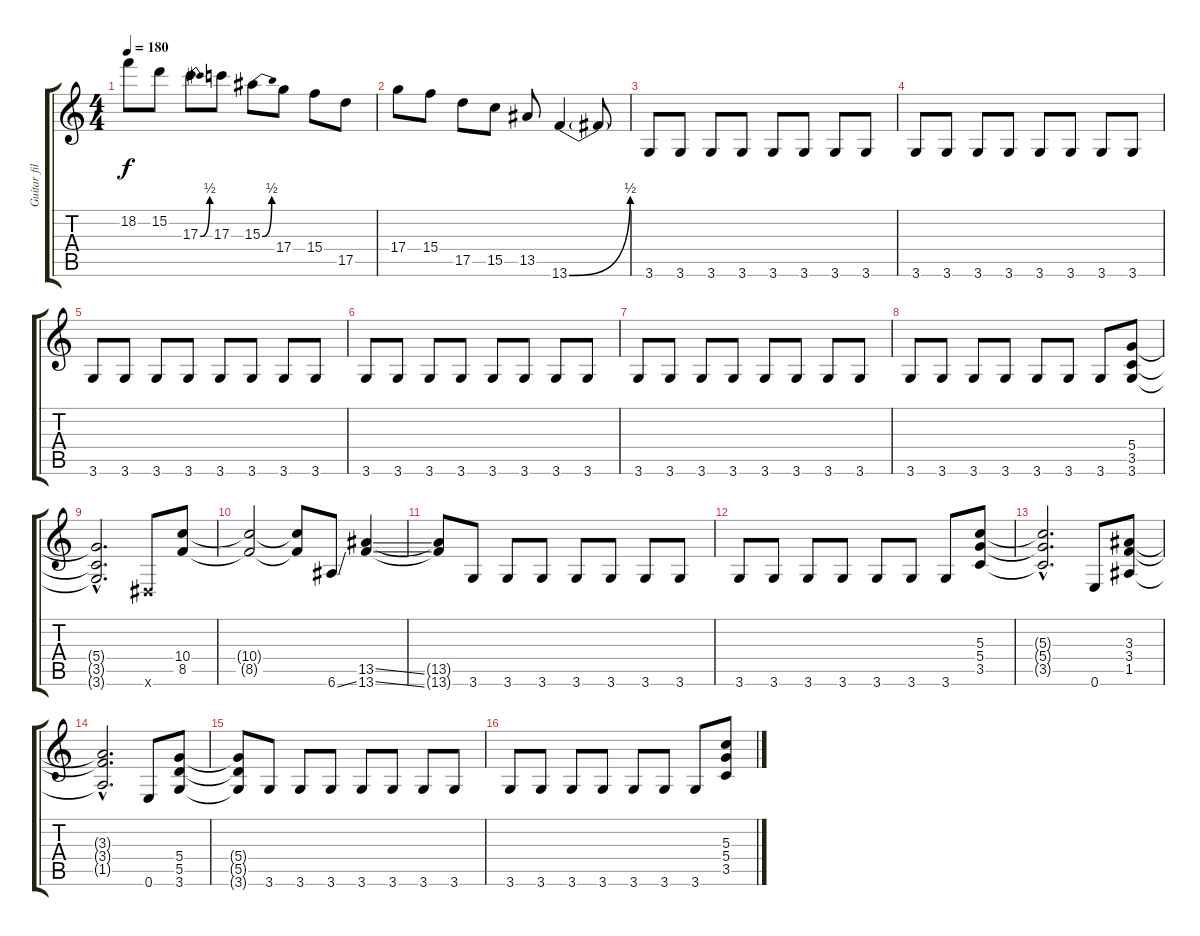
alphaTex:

\track ("Guitar fills" "Guitar fil") {instrument distortionguitar}
\staff {score tabs}
\tuning (E4 B3 G3 D3 A2 E2) {hide}
\ts (4 4)
\tempo 180
\clef g2
\ks c
18.2.8{dy f} 15.2.8 17.3{be (bend 0 0 60 2)}.8 17.3.8 15.3{be (bend 0 0 60 2)}.8 17.4.8 15.4.8 17.5.8 |
17.4.8 15.4.8 17.5.8 15.5.8 13.5.8 13.6{be (bend 0 0 60 2)}.4 13.6{t}.8 |
3.6.8 3.6.8 3.6.8 3.6.8 3.6.8 3.6.8 3.6.8 3.6.8 |
3.6.8 3.6.8 3.6.8 3.6.8 3.6.8 3.6.8 3.6.8 3.6.8 |
3.6.8 3.6.8 3.6.8 3.6.8 3.6.8 3.6.8 3.6.8 3.6.8 |
3.6.8 3.6.8 3.6.8 3.6.8 3.6.8 3.6.8 3.6.8 3.6.8 |
3.6.8 3.6.8 3.6.8 3.6.8 3.6.8 3.6.8 3.6.8 3.6.8 |
3.6.8 3.6.8 3.6.8 3.6.8 3.6.8 3.6.8 3.6.8 (5.4 3.5 3.6).8 |
(5.4{hac t} 3.5{hac t} 3.6{hac t}).2{d} -1.6{x}.8 (10.4 8.5).8 |
(10.4{t} 8.5{t}).2 (10.4{t} 8.5{t}).8 6.6{ss}.8 (13.5{ss} 13.6{ss}).4 |
(13.5{t} 13.6{t}).8 3.6.8 3.6.8 3.6.8 3.6.8 3.6.8 3.6.8 3.6.8 |
3.6.8 3.6.8 3.6.8 3.6.8 3.6.8 3.6.8 3.6.8 (5.3 5.4 3.5).8 |
(5.3{hac t} 5.4{hac t} 3.5{hac t}).2{d} 0.6.8 (3.3 3.4 1.5).8 |
(3.3{hac t} 3.4{hac t} 1.5{hac t}).2{d} 0.6.8 (5.4 5.5 3.6).8 |
(5.4{t} 5.5{t} 3.6{t}).8 3.6.8 3.6.8 3.6.8 3.6.8 3.6.8 3.6.8 3.6.8 |
3.6.8 3.6.8 3.6.8 3.6.8 3.6.8 3.6.8 3.6.8 (5.3 5.4 3.5).8
